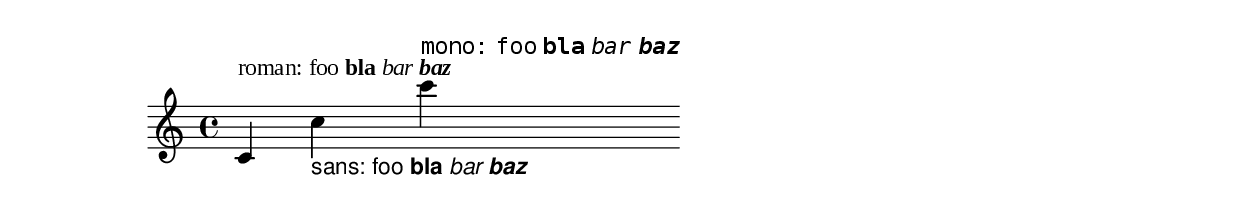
\header {

  texidoc = "The default font families for text can be
  overridden with @code{make-pango-font-tree}"

}

\version "2.10.0"

\paper  {
  % change for other default global staff size. 
  myStaffSize = #20


  %{

  run

      lilypond -dshow-available-fonts blabla

  to show all fonts available in the process log.  
  
  %}

  
  #(define fonts
    (make-pango-font-tree "Times New Roman"
                          "Nimbus Sans"
                          "Luxi Mono"

;;     "Helvetica"
;;     "Courier"

     (/ myStaffSize 20)))
}

\relative {

  c'^\markup { roman: foo \bold bla \italic bar \italic \bold baz }
  c'_\markup {
    \override #'(font-family . sans)
    {
      sans: foo \bold bla \italic bar \italic \bold baz
    }
  }
  c'^\markup {
    \override #'(font-family . typewriter)
    {
      mono: foo \bold bla \italic bar \italic \bold baz
    }
  }
}  
